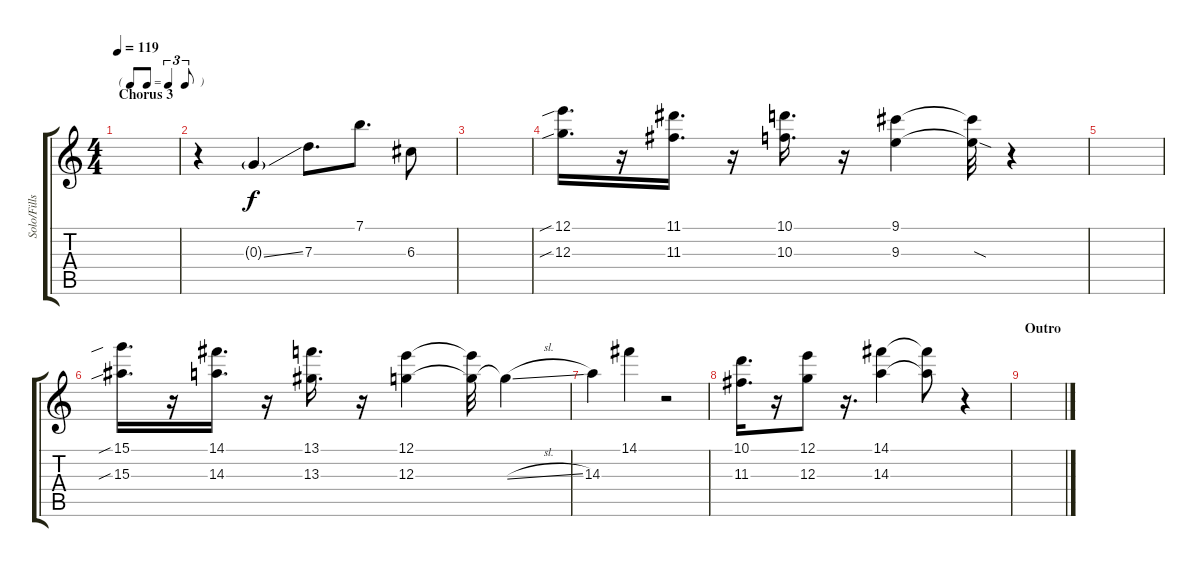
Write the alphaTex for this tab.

\track ("Solo/Fills - Gilmour" "Solo/Fills") {instrument electricguitarclean}
\staff {score tabs}
\tuning (E4 B3 G3 D3 A2 E2) {hide}
\ts (4 4)
\tf triplet8th
\section ("" "Chorus 3")
\tempo 119
\clef g2
\ks c
|
r.4 0.3{ss g}.4 7.3.8{d} 7.1.8{d} 6.3.8 |
|
(12.1{sib} 12.3{sib}).16{d} r.16 (11.1 11.3).16{d} r.16 (10.1 10.3).16{d} r.16 (9.1 9.3).4 (9.1{t} 9.3{sod t}).32 r.4 |
|
(15.1{sib} 15.3{sib}).16{d} r.16 (14.1 14.3).16{d} r.16 (13.1 13.3).16{d} r.16 (12.1 12.3).4 (12.1{t} 12.3{t}).32 12.3{sl t}.4 |
14.3.4 14.1.4 r.2 |
(10.1 11.3).16{d} r.16 (12.1 12.3).8 r.16{d} (14.1 14.3).4 (14.1{t} 14.3{t}).8 r.4 |
\section ("" "Outro")
